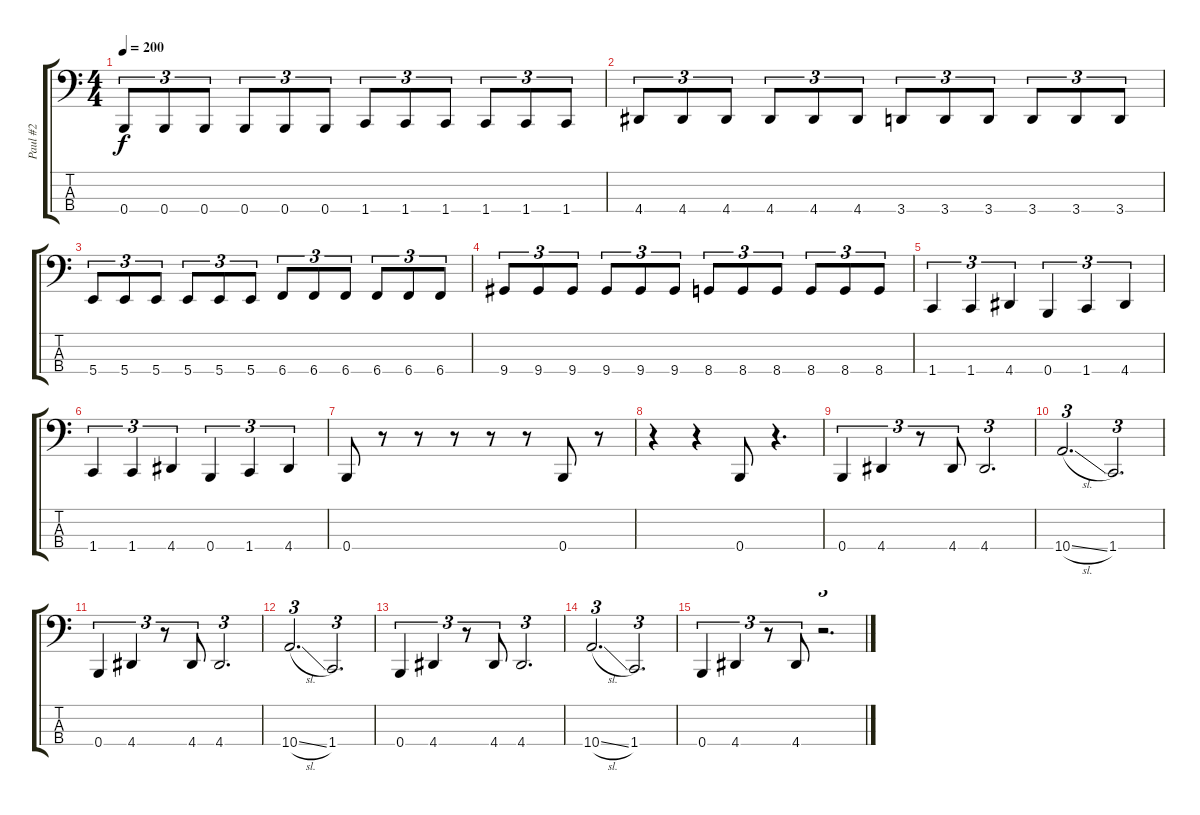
\track ("Paul #2" "Paul #2") {instrument electricbasspick}
\staff {score tabs}
\tuning (E2 B1 Gb1 B0) {hide}
\ts (4 4)
\tempo 200
\clef f4
\ks c
0.4.8{tu (3 2) dy f} 0.4.8{tu (3 2)} 0.4.8{tu (3 2)} 0.4.8{tu (3 2)} 0.4.8{tu (3 2)} 0.4.8{tu (3 2)} 1.4.8{tu (3 2)} 1.4.8{tu (3 2)} 1.4.8{tu (3 2)} 1.4.8{tu (3 2)} 1.4.8{tu (3 2)} 1.4.8{tu (3 2)} |
4.4.8{tu (3 2)} 4.4.8{tu (3 2)} 4.4.8{tu (3 2)} 4.4.8{tu (3 2)} 4.4.8{tu (3 2)} 4.4.8{tu (3 2)} 3.4.8{tu (3 2)} 3.4.8{tu (3 2)} 3.4.8{tu (3 2)} 3.4.8{tu (3 2)} 3.4.8{tu (3 2)} 3.4.8{tu (3 2)} |
5.4.8{tu (3 2)} 5.4.8{tu (3 2)} 5.4.8{tu (3 2)} 5.4.8{tu (3 2)} 5.4.8{tu (3 2)} 5.4.8{tu (3 2)} 6.4.8{tu (3 2)} 6.4.8{tu (3 2)} 6.4.8{tu (3 2)} 6.4.8{tu (3 2)} 6.4.8{tu (3 2)} 6.4.8{tu (3 2)} |
9.4.8{tu (3 2)} 9.4.8{tu (3 2)} 9.4.8{tu (3 2)} 9.4.8{tu (3 2)} 9.4.8{tu (3 2)} 9.4.8{tu (3 2)} 8.4.8{tu (3 2)} 8.4.8{tu (3 2)} 8.4.8{tu (3 2)} 8.4.8{tu (3 2)} 8.4.8{tu (3 2)} 8.4.8{tu (3 2)} |
1.4.4{tu (3 2)} 1.4.4{tu (3 2)} 4.4.4{tu (3 2)} 0.4.4{tu (3 2)} 1.4.4{tu (3 2)} 4.4.4{tu (3 2)} |
1.4.4{tu (3 2)} 1.4.4{tu (3 2)} 4.4.4{tu (3 2)} 0.4.4{tu (3 2)} 1.4.4{tu (3 2)} 4.4.4{tu (3 2)} |
0.4.8 r.8 r.8 r.8 r.8 r.8 0.4.8 r.8 |
r.4 r.4 0.4.8 r.4{d} |
0.4.4{tu (3 2)} 4.4.4{tu (3 2)} r.8{tu (3 2)} 4.4.8{tu (3 2)} 4.4.2{d tu (3 2)} |
10.4{sl}.2{d tu (3 2)} 1.4.2{d tu (3 2)} |
0.4.4{tu (3 2)} 4.4.4{tu (3 2)} r.8{tu (3 2)} 4.4.8{tu (3 2)} 4.4.2{d tu (3 2)} |
10.4{sl}.2{d tu (3 2)} 1.4.2{d tu (3 2)} |
0.4.4{tu (3 2)} 4.4.4{tu (3 2)} r.8{tu (3 2)} 4.4.8{tu (3 2)} 4.4.2{d tu (3 2)} |
10.4{sl}.2{d tu (3 2)} 1.4.2{d tu (3 2)} |
0.4.4{tu (3 2)} 4.4.4{tu (3 2)} r.8{tu (3 2)} 4.4.8{tu (3 2)} r.2{d tu (3 2)}
